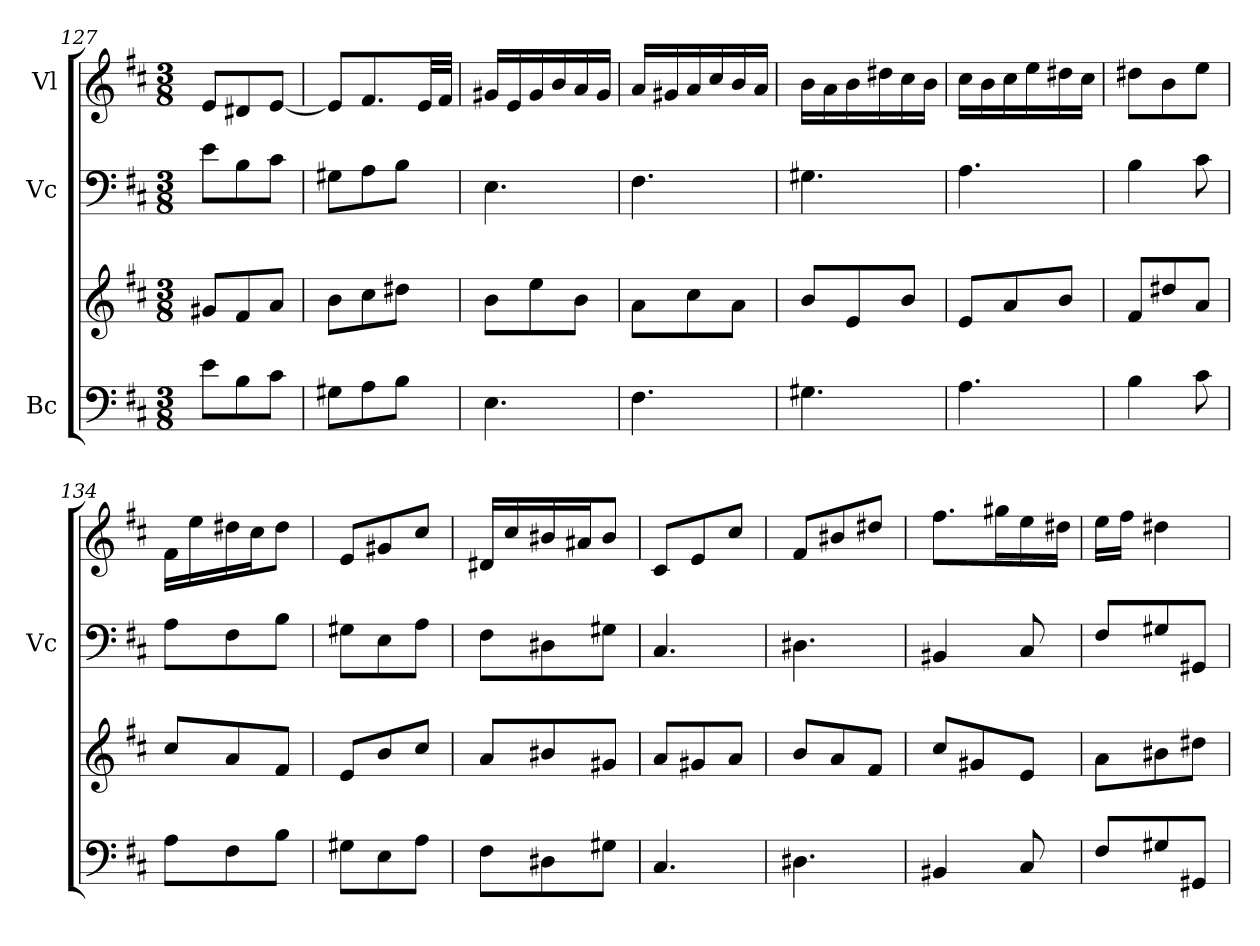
**kern	**kern	**kern	**kern
*part3	*part3	*part2	*part1
*staff4	*staff3	*staff2	*staff1
*I"Bc	*	*I"Vc	*I"Vl
*	*	*I'Vc	*
*clefF4	*clefG2	*clefF4	*clefG2
*k[f#c#]	*k[f#c#]	*k[f#c#]	*k[f#c#]
*M3/8	*M3/8	*M3/8	*M3/8
=127	=127	=127	=127
8e\L	8g#X/L	8e\L	8e/L
8B\	8f#/	8B\	8d#X/
8c#\J	8a/J	8c#\J	[8e/J
=128	=128	=128	=128
8G#X\L	8b\L	8G#X\L	8e/L]
8A\	8cc#\	8A\	8.f#/
8B\J	8dd#X\J	8B\J	.
.	.	.	32e/LL
.	.	.	32f#/JJJ
=129	=129	=129	=129
4.E\	8b\L	4.E\	16g#X/LL
.	.	.	16e/
.	8ee\	.	16g#/
.	.	.	16b/
.	8b\J	.	16a/
.	.	.	16g#/JJ
=130	=130	=130	=130
4.F#\	8a\L	4.F#\	16a/LL
.	.	.	16g#X/
.	8cc#\	.	16a/
.	.	.	16cc#/
.	8a\J	.	16b/
.	.	.	16a/JJ
=131	=131	=131	=131
4.G#X\	8b/L	4.G#X\	16b\LL
.	.	.	16a\
.	8e/	.	16b\
.	.	.	16dd#X\
.	8b/J	.	16cc#\
.	.	.	16b\JJ
=132	=132	=132	=132
4.A\	8e/L	4.A\	16cc#\LL
.	.	.	16b\
.	8a/	.	16cc#\
.	.	.	16ee\
.	8b/J	.	16dd#X\
.	.	.	16cc#\JJ
=133	=133	=133	=133
4B\	8f#/L	4B\	8dd#X\L
.	8dd#X/	.	8b\
8c#\	8a/J	8c#\	8ee\J
!!LO:LB:g=z
=134	=134	=134	=134
8A\L	8cc#/L	8A\L	16f#\LL
.	.	.	16ee\
8F#\	8a/	8F#\	16dd#X\
.	.	.	16cc#\J
8B\J	8f#/J	8B\J	8dd#\J
=135	=135	=135	=135
8G#X\L	8e/L	8G#X\L	8e/L
8E\	8b/	8E\	8g#X/
8A\J	8cc#/J	8A\J	8cc#/J
=136	=136	=136	=136
8F#\L	8a/L	8F#\L	16d#X/LL
.	.	.	16cc#/
8D#X\	8b#X/	8D#X\	16b#X/
.	.	.	16a#X/J
8G#X\J	8g#X/J	8G#X\J	8b#/J
=137	=137	=137	=137
4.C#/	8a/L	4.C#/	8c#/L
.	8g#X/	.	8e/
.	8a/J	.	8cc#/J
=138	=138	=138	=138
4.D#X\	8b/L	4.D#X\	8f#/L
.	8a/	.	8b#X/
.	8f#/J	.	8dd#X/J
=139	=139	=139	=139
4BB#X/	8cc#/L	4BB#X/	8.ff#\L
.	8g#X/	.	.
.	.	.	16gg#X\L
8C#/	8e/J	8C#/	16ee\
.	.	.	16dd#X\JJ
=140	=140	=140	=140
8F#/L	8a\L	8F#/L	16ee\LL
.	.	.	16ff#\JJ
8G#X/	8b#X\	8G#X/	4dd#X\
8GG#X/J	8dd#X\J	8GG#X/J	.
=	=	=	=
*-	*-	*-	*-
